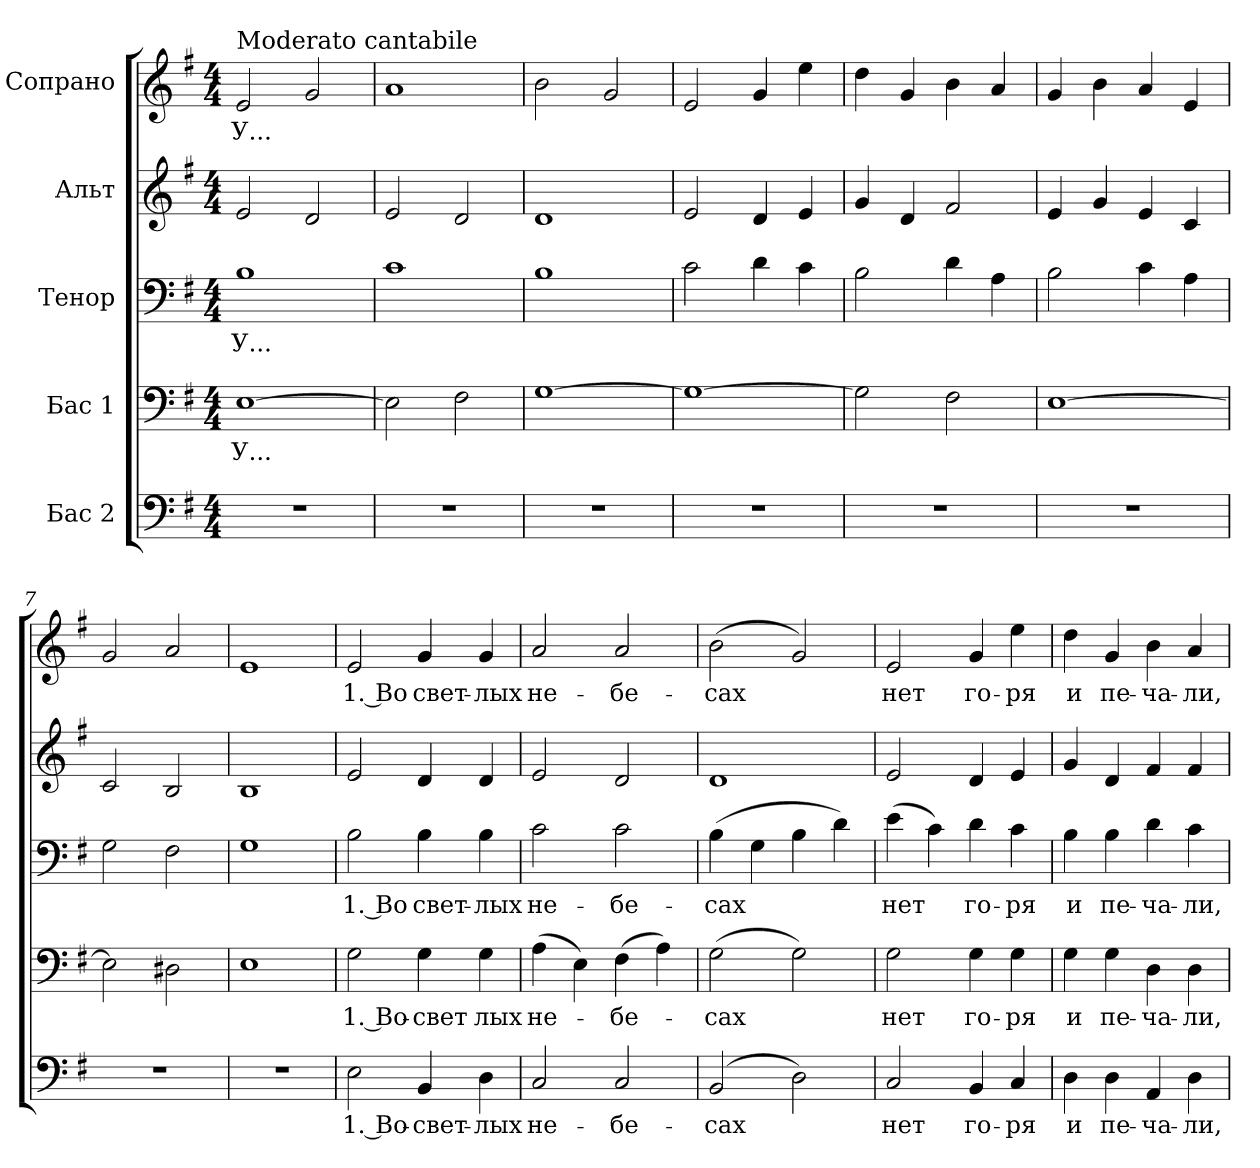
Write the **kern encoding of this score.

**kern	**text	**kern	**text	**kern	**text	**kern	**kern	**text
*part5	*part5	*part4	*part4	*part3	*part3	*part2	*part1	*part1
*staff5	*staff5	*staff4	*staff4	*staff3	*staff3	*staff2	*staff1	*staff1
*I"Бас 2	*	*I"Бас 1	*	*I"Тенор	*	*I"Альт	*I"Сопрано	*
*clefF4	*	*clefF4	*	*clefF4	*	*clefG2	*clefG2	*
*k[f#]	*	*k[f#]	*	*k[f#]	*	*k[f#]	*k[f#]	*
*M4/4	*	*M4/4	*	*M4/4	*	*M4/4	*M4/4	*
*MM84	*	*MM84	*	*MM84	*	*MM84	*MM84	*
=1	=1	=1	=1	=1	=1	=1	=1	=1
!	!	!	!	!	!	!	!LO:TX:a:t=Moderato cantabile	!
!	!	!	!LO:LY:b	!	!LO:LY:b	!	!	!LO:LY:b
1r	.	[1E	У...	1B	У...	2e/	2e/	У...
.	.	.	.	.	.	2d/	2g/	.
=2	=2	=2	=2	=2	=2	=2	=2	=2
1r	.	2E\]	.	1c	.	2e/	1a	.
.	.	2F#\	.	.	.	2d/	.	.
=3	=3	=3	=3	=3	=3	=3	=3	=3
1r	.	[1G	.	1B	.	1d	2b\	.
.	.	.	.	.	.	.	2g/	.
=4	=4	=4	=4	=4	=4	=4	=4	=4
1r	.	1G_	.	2c\	.	2e/	2e/	.
.	.	.	.	4d\	.	4d/	4g/	.
.	.	.	.	4c\	.	4e/	4ee\	.
=5	=5	=5	=5	=5	=5	=5	=5	=5
1r	.	2G\]	.	2B\	.	4g/	4dd\	.
.	.	.	.	.	.	4d/	4g/	.
.	.	2F#\	.	4d\	.	2f#/	4b\	.
.	.	.	.	4A\	.	.	4a/	.
=6	=6	=6	=6	=6	=6	=6	=6	=6
1r	.	[1E	.	2B\	.	4e/	4g/	.
.	.	.	.	.	.	4g/	4b\	.
.	.	.	.	4c\	.	4e/	4a/	.
.	.	.	.	4A\	.	4c/	4e/	.
=7	=7	=7	=7	=7	=7	=7	=7	=7
1r	.	2E\]	.	2G\	.	2c/	2g/	.
.	.	2D#X\	.	2F#\	.	2B/	2a/	.
=8	=8	=8	=8	=8	=8	=8	=8	=8
1r	.	1E	.	1G	.	1B	1e	.
=9	=9	=9	=9	=9	=9	=9	=9	=9
!	!LO:LY:b	!	!LO:LY:b	!	!LO:LY:b	!	!	!LO:LY:b
2E\	1. Во-	2G\	1. Во-	2B\	1. Во	2e/	2e/	1. Во
!	!LO:LY:b	!	!LO:LY:b	!	!LO:LY:b	!	!	!LO:LY:b
4BB/	-свет-	4G\	-свет	4B\	свет-	4d/	4g/	свет-
!	!LO:LY:b	!	!LO:LY:b	!	!LO:LY:b	!	!	!LO:LY:b
4D\	-лых	4G\	-лых	4B\	-лых	4d/	4g/	-лых
!!LO:LB:g=z
=10	=10	=10	=10	=10	=10	=10	=10	=10
!	!LO:LY:b	!	!LO:LY:b	!	!LO:LY:b	!	!	!LO:LY:b
2C/	не-	(4A\	не-	2c\	не-	2e/	2a/	не-
.	.	4E\)	.	.	.	.	.	.
!	!LO:LY:b	!	!LO:LY:b	!	!LO:LY:b	!	!	!LO:LY:b
2C/	-бе-	(4F#\	-бе-	2c\	-бе-	2d/	2a/	-бе-
.	.	4A\)	.	.	.	.	.	.
=11	=11	=11	=11	=11	=11	=11	=11	=11
!	!LO:LY:b	!	!LO:LY:b	!	!LO:LY:b	!	!	!LO:LY:b
(2BB/	-сах	(2G\	-сах	(4B\	-сах	1d	(2b\	-сах
.	.	.	.	4G\	.	.	.	.
2D\)	.	2G\)	.	4B\	.	.	2g/)	.
.	.	.	.	4d\)	.	.	.	.
=12	=12	=12	=12	=12	=12	=12	=12	=12
!	!LO:LY:b	!	!LO:LY:b	!	!LO:LY:b	!	!	!LO:LY:b
2C/	нет	2G\	нет	(4e\	нет	2e/	2e/	нет
.	.	.	.	4c\)	.	.	.	.
!	!LO:LY:b	!	!LO:LY:b	!	!LO:LY:b	!	!	!LO:LY:b
4BB/	го-	4G\	го-	4d\	го-	4d/	4g/	го-
!	!LO:LY:b	!	!LO:LY:b	!	!LO:LY:b	!	!	!LO:LY:b
4C/	-ря	4G\	-ря	4c\	-ря	4e/	4ee\	-ря
=13	=13	=13	=13	=13	=13	=13	=13	=13
!	!LO:LY:b	!	!LO:LY:b	!	!LO:LY:b	!	!	!LO:LY:b
4D\	и	4G\	и	4B\	и	4g/	4dd\	и
!	!LO:LY:b	!	!LO:LY:b	!	!LO:LY:b	!	!	!LO:LY:b
4D\	пе-	4G\	пе-	4B\	пе-	4d/	4g/	пе-
!	!LO:LY:b	!	!LO:LY:b	!	!LO:LY:b	!	!	!LO:LY:b
4AA/	-ча-	4D\	-ча-	4d\	-ча-	4f#/	4b\	-ча-
!	!LO:LY:b	!	!LO:LY:b	!	!LO:LY:b	!	!	!LO:LY:b
4D\	-ли,	4D\	-ли,	4c\	-ли,	4f#/	4a/	-ли,
=	=	=	=	=	=	=	=	=
*-	*-	*-	*-	*-	*-	*-	*-	*-
